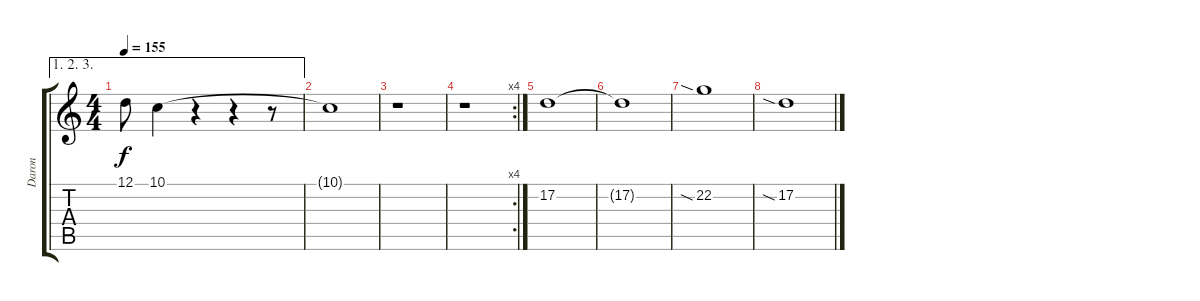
\track ("Daron" "Daron") {instrument viola}
\staff {score tabs}
\tuning (D4 A3 F3 C3 G2 C2) {hide}
\ae (1 2 3)
\ts (4 4)
\tempo 155
\clef g2
\ks c
12.1.8{dy f} 10.1.4 r.4 r.4 r.8 |
10.1{t}.1 |
r.1 |
\rc 4
r.1 |
17.2.1 |
17.2{t}.1 |
22.2{sia}.1 |
17.2{sia}.1
